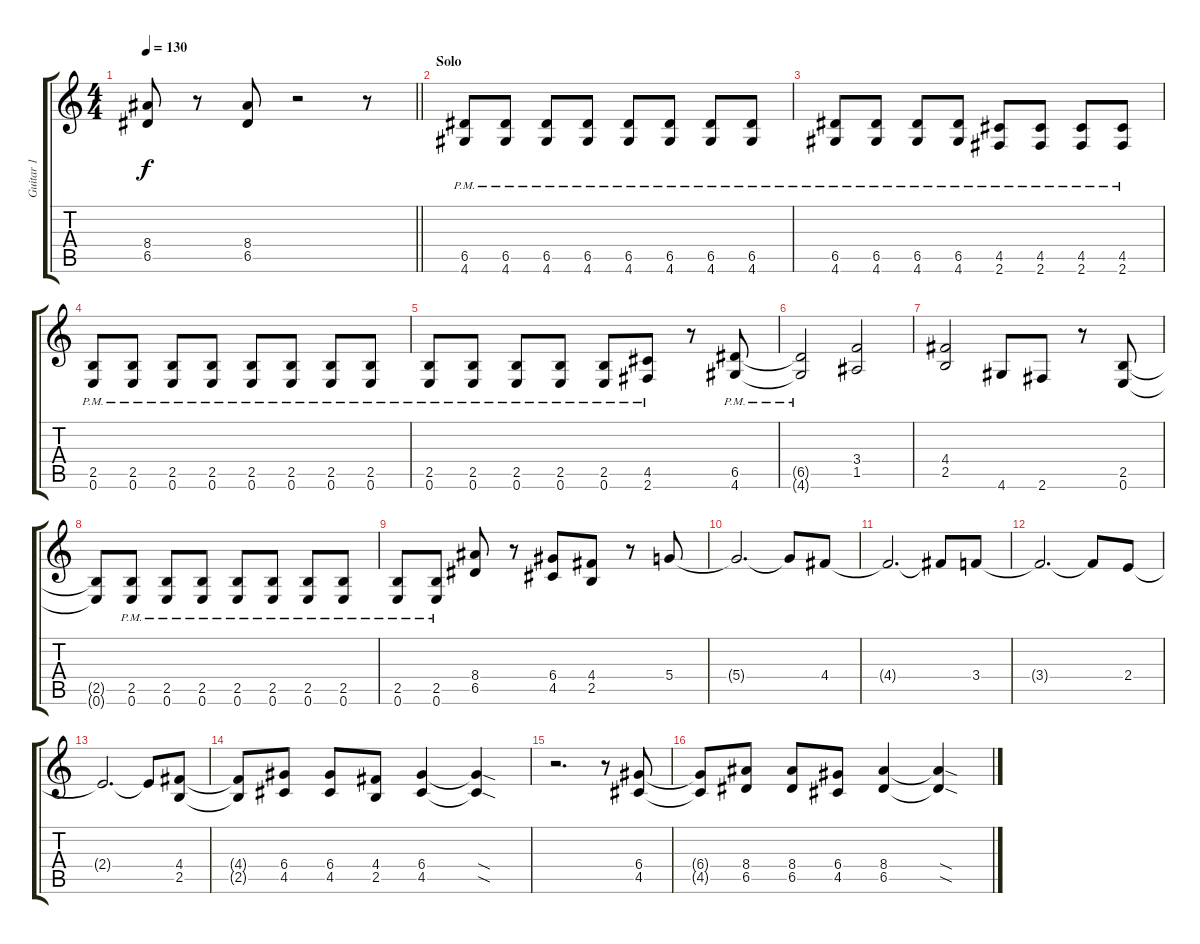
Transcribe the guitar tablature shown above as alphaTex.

\track ("Guitar 1" "Guitar 1") {instrument overdrivenguitar}
\staff {score tabs}
\tuning (E4 B3 G3 D3 A2 E2) {hide}
\ts (4 4)
\tempo 130
\clef g2
\barLineRight lightlight
\ks c
(8.4 6.5).8{dy f} r.8 (8.4 6.5).8 r.2 r.8 |
\section ("" "Solo")
(6.5{pm} 4.6{pm}).8 (6.5{pm} 4.6{pm}).8 (6.5{pm} 4.6{pm}).8 (6.5{pm} 4.6{pm}).8 (6.5{pm} 4.6{pm}).8 (6.5{pm} 4.6{pm}).8 (6.5{pm} 4.6{pm}).8 (6.5{pm} 4.6{pm}).8 |
(6.5{pm} 4.6{pm}).8 (6.5{pm} 4.6{pm}).8 (6.5{pm} 4.6{pm}).8 (6.5{pm} 4.6{pm}).8 (4.5{pm} 2.6{pm}).8 (4.5{pm} 2.6{pm}).8 (4.5{pm} 2.6{pm}).8 (4.5{pm} 2.6{pm}).8 |
(2.5{pm} 0.6{pm}).8 (2.5{pm} 0.6{pm}).8 (2.5{pm} 0.6{pm}).8 (2.5{pm} 0.6{pm}).8 (2.5{pm} 0.6{pm}).8 (2.5{pm} 0.6{pm}).8 (2.5{pm} 0.6{pm}).8 (2.5{pm} 0.6{pm}).8 |
(2.5{pm} 0.6{pm}).8 (2.5{pm} 0.6{pm}).8 (2.5{pm} 0.6{pm}).8 (2.5{pm} 0.6{pm}).8 (2.5{pm} 0.6{pm}).8 (4.5{pm} 2.6{pm}).8 r.8 (6.5{pm} 4.6{pm}).8 |
(6.5{pm t} 4.6{pm t}).2 (3.4 1.5).2 |
(4.4 2.5).2 4.6.8 2.6.8 r.8 (2.5 0.6).8 |
(2.5{t} 0.6{t}).8 (2.5{pm} 0.6{pm}).8 (2.5{pm} 0.6{pm}).8 (2.5{pm} 0.6{pm}).8 (2.5{pm} 0.6{pm}).8 (2.5{pm} 0.6{pm}).8 (2.5{pm} 0.6{pm}).8 (2.5{pm} 0.6{pm}).8 |
(2.5{pm} 0.6{pm}).8 (2.5{pm} 0.6{pm}).8 (8.4 6.5).8 r.8 (6.4 4.5).8 (4.4 2.5).8 r.8 5.4.8 |
5.4{t}.2{d} 5.4{t}.8 4.4.8 |
4.4{t}.2{d} 4.4{t}.8 3.4.8 |
3.4{t}.2{d} 3.4{t}.8 2.4.8 |
2.4{t}.2{d} 2.4{t}.8 (4.4 2.5).8 |
(4.4{t} 2.5{t}).8 (6.4 4.5).8 (6.4 4.5).8 (4.4 2.5).8 (6.4 4.5).4 (6.4{sod t} 4.5{sod t}).4 |
r.2{d} r.8 (6.4 4.5).8 |
(6.4{t} 4.5{t}).8 (8.4 6.5).8 (8.4 6.5).8 (6.4 4.5).8 (8.4 6.5).4 (8.4{sod t} 6.5{sod t}).4
